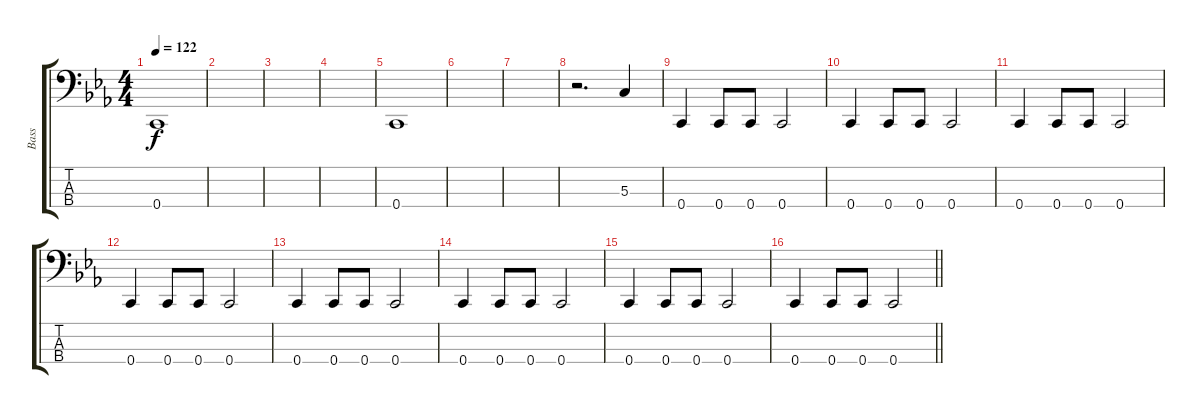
\track ("Bass" "Bass") {instrument fretlessbass}
\staff {score tabs}
\tuning (G2 C2 G1 C1) {hide}
\ts (4 4)
\tempo 122
\clef f4
\ks cminor
0.4.1{dy f} |
|
|
|
0.4.1 |
|
|
r.2{d} 5.3.4 |
0.4.4 0.4.8 0.4.8 0.4.2 |
0.4.4 0.4.8 0.4.8 0.4.2 |
0.4.4 0.4.8 0.4.8 0.4.2 |
0.4.4 0.4.8 0.4.8 0.4.2 |
0.4.4 0.4.8 0.4.8 0.4.2 |
0.4.4 0.4.8 0.4.8 0.4.2 |
0.4.4 0.4.8 0.4.8 0.4.2 |
\barLineRight lightlight
0.4.4 0.4.8 0.4.8 0.4.2
